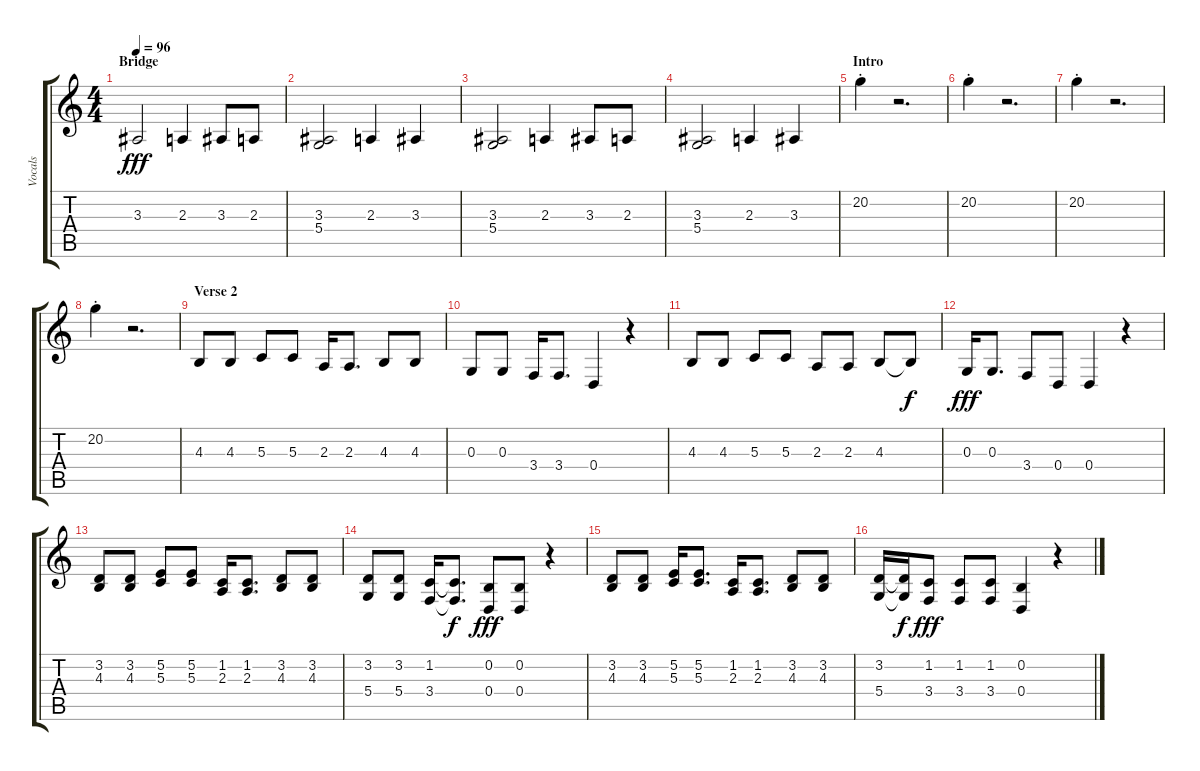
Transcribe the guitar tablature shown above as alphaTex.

\track ("Vocals" "Vocals") {instrument altosax}
\staff {score tabs}
\tuning (E4 B3 G3 D3 A2 E2) {hide}
\ts (4 4)
\section ("" "Bridge")
\tempo 96
\clef g2
\ks c
3.3.2{dy fff} 2.3.4 3.3.8 2.3.8 |
(3.3 5.4).2 2.3.4 3.3.4 |
(3.3 5.4).2 2.3.4 3.3.8 2.3.8 |
(3.3 5.4).2 2.3.4 3.3.4 |
\section ("" "Intro")
20.2{st}.4{volume 15 instrument lead6voice} r.2{d} |
20.2{st}.4 r.2{d} |
20.2{st}.4 r.2{d} |
20.2{st}.4 r.2{d} |
\section ("" "Verse 2")
4.3.8{volume 13 balance 16 instrument altosax} 4.3.8 5.3.8 5.3.8 2.3.16 2.3.8{d} 4.3.8 4.3.8 |
0.3.8 0.3.8 3.4.16 3.4.8{d} 0.4.4 r.4 |
4.3.8 4.3.8 5.3.8 5.3.8 2.3.8 2.3.8 4.3.8 4.3{t}.8{dy f} |
0.3.16{dy fff} 0.3.8{d} 3.4.8 0.4.8 0.4.4 r.4 |
(3.2 4.3).8 (3.2 4.3).8 (5.2 5.3).8 (5.2 5.3).8 (1.2 2.3).16 (1.2 2.3).8{d} (3.2 4.3).8 (3.2 4.3).8 |
(3.2 5.4).8 (3.2 5.4).8 (1.2 3.4).16 (1.2{t} 3.4{t}).8{d dy f} (0.2 0.4).8{dy fff} (0.2 0.4).8 r.4 |
(3.2 4.3).8 (3.2 4.3).8 (5.2 5.3).16 (5.2 5.3).8{d} (1.2 2.3).16 (1.2 2.3).8{d} (3.2 4.3).8 (3.2 4.3).8 |
(3.2 5.4).16 (3.2{t} 5.4{t}).16{dy f} (1.2 3.4).8{dy fff} (1.2 3.4).8 (1.2 3.4).8 (0.2 0.4).4 r.4
